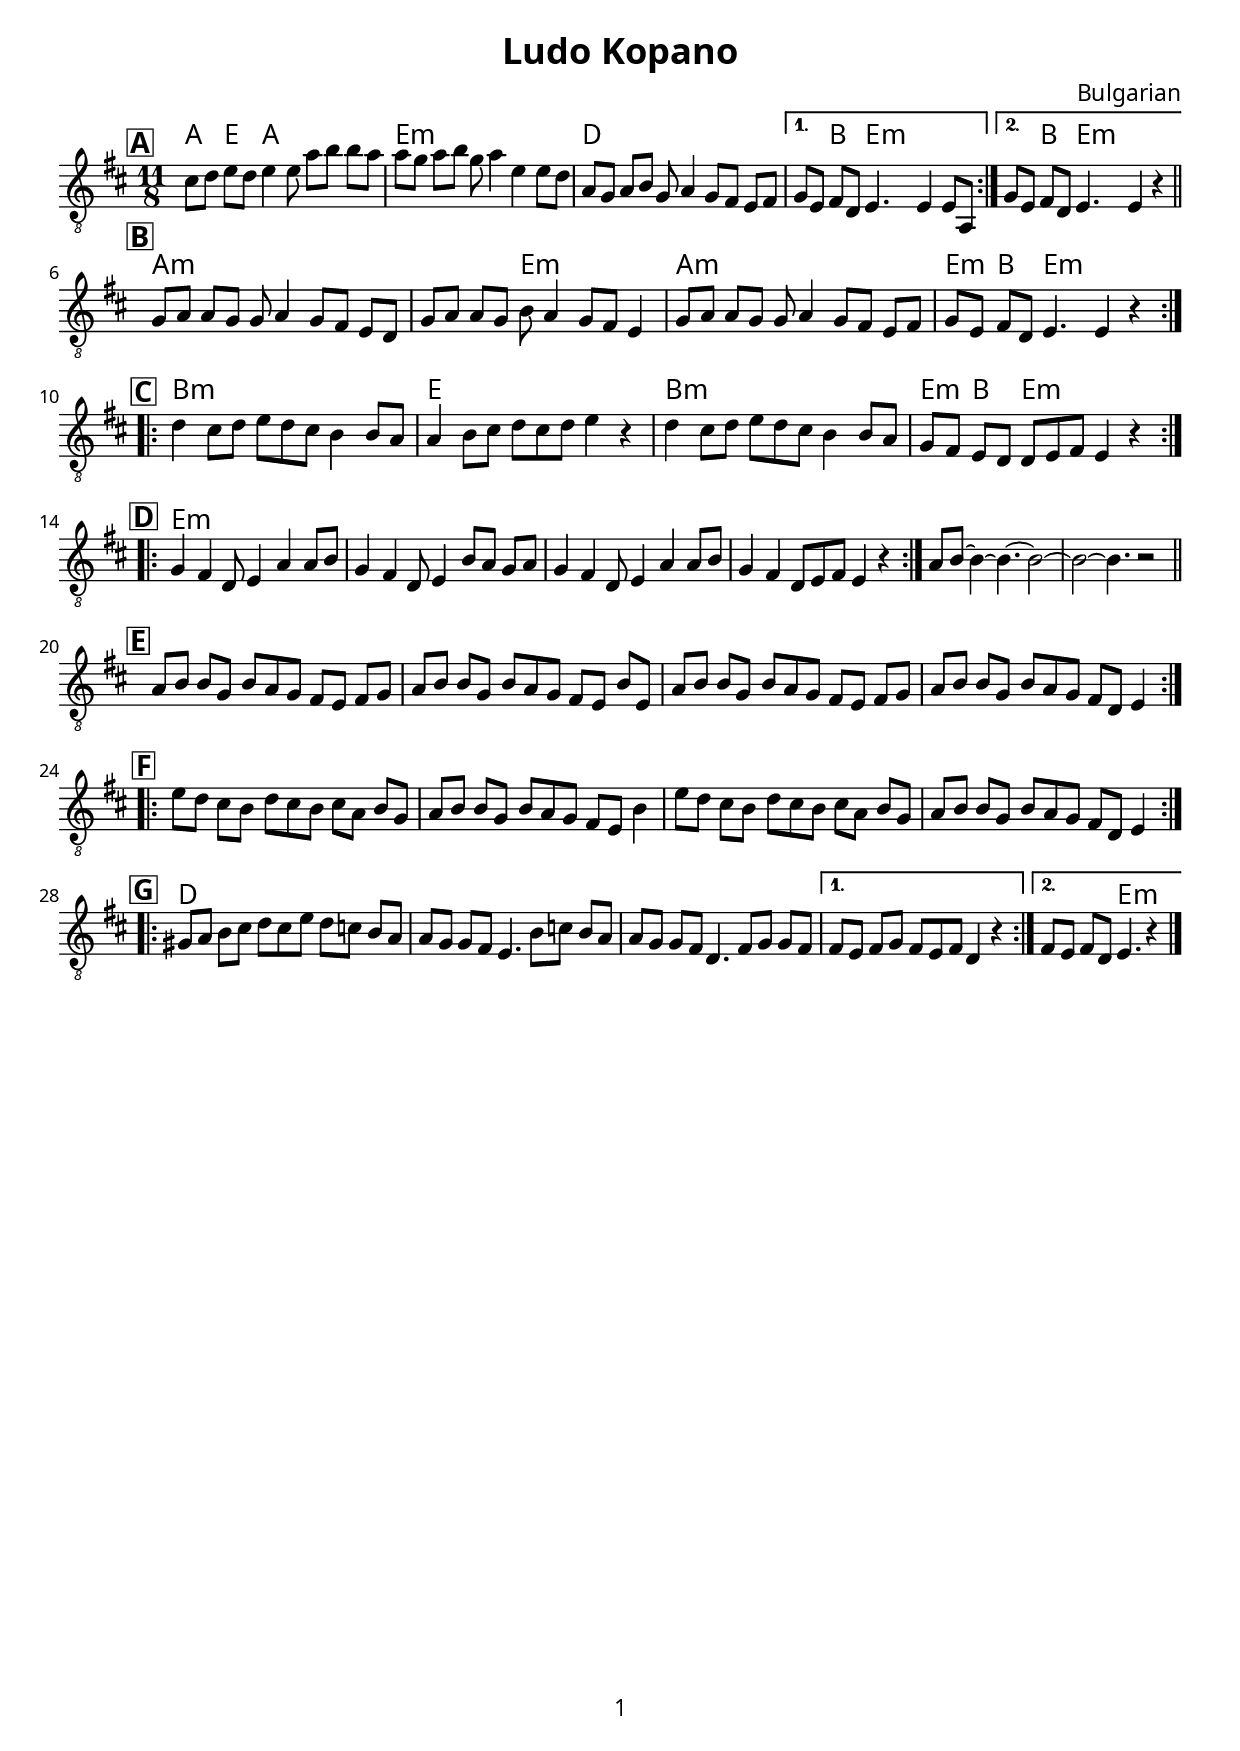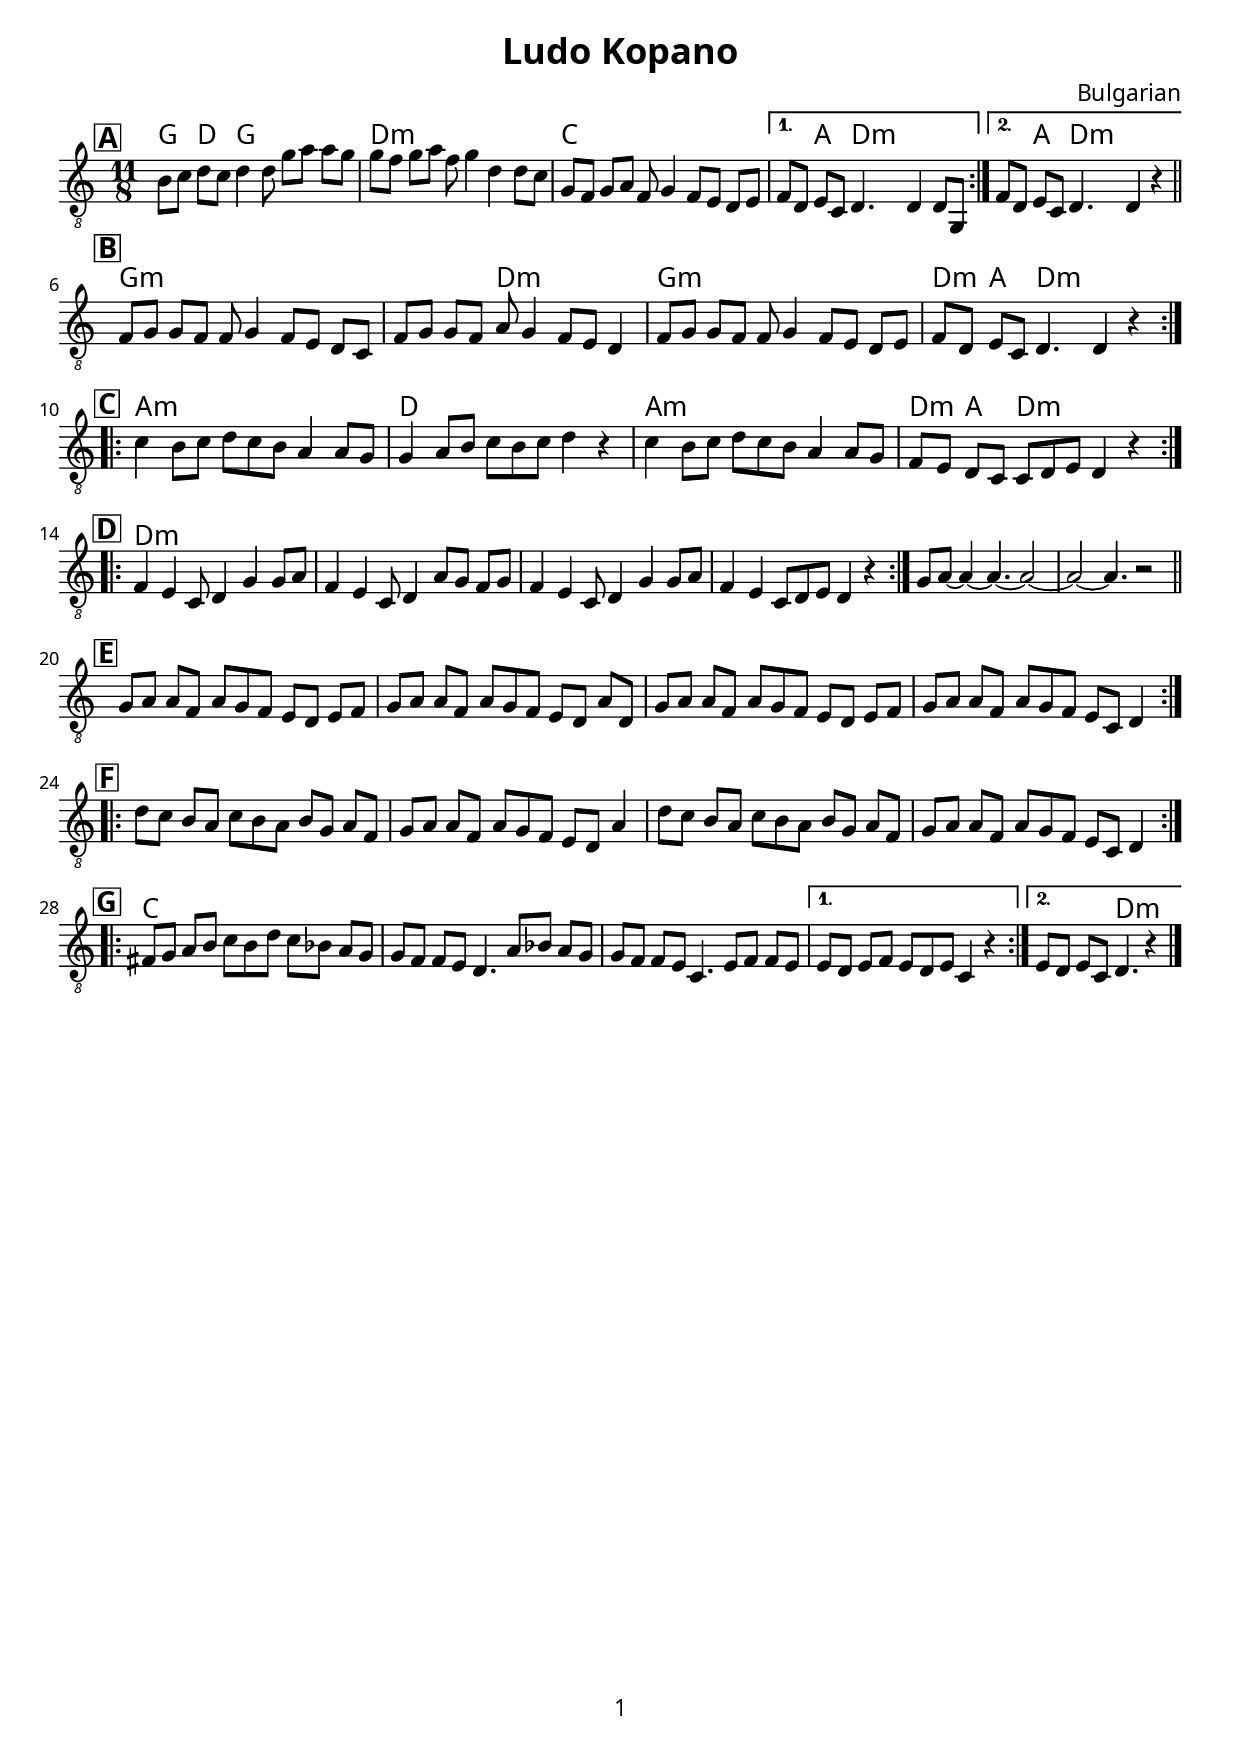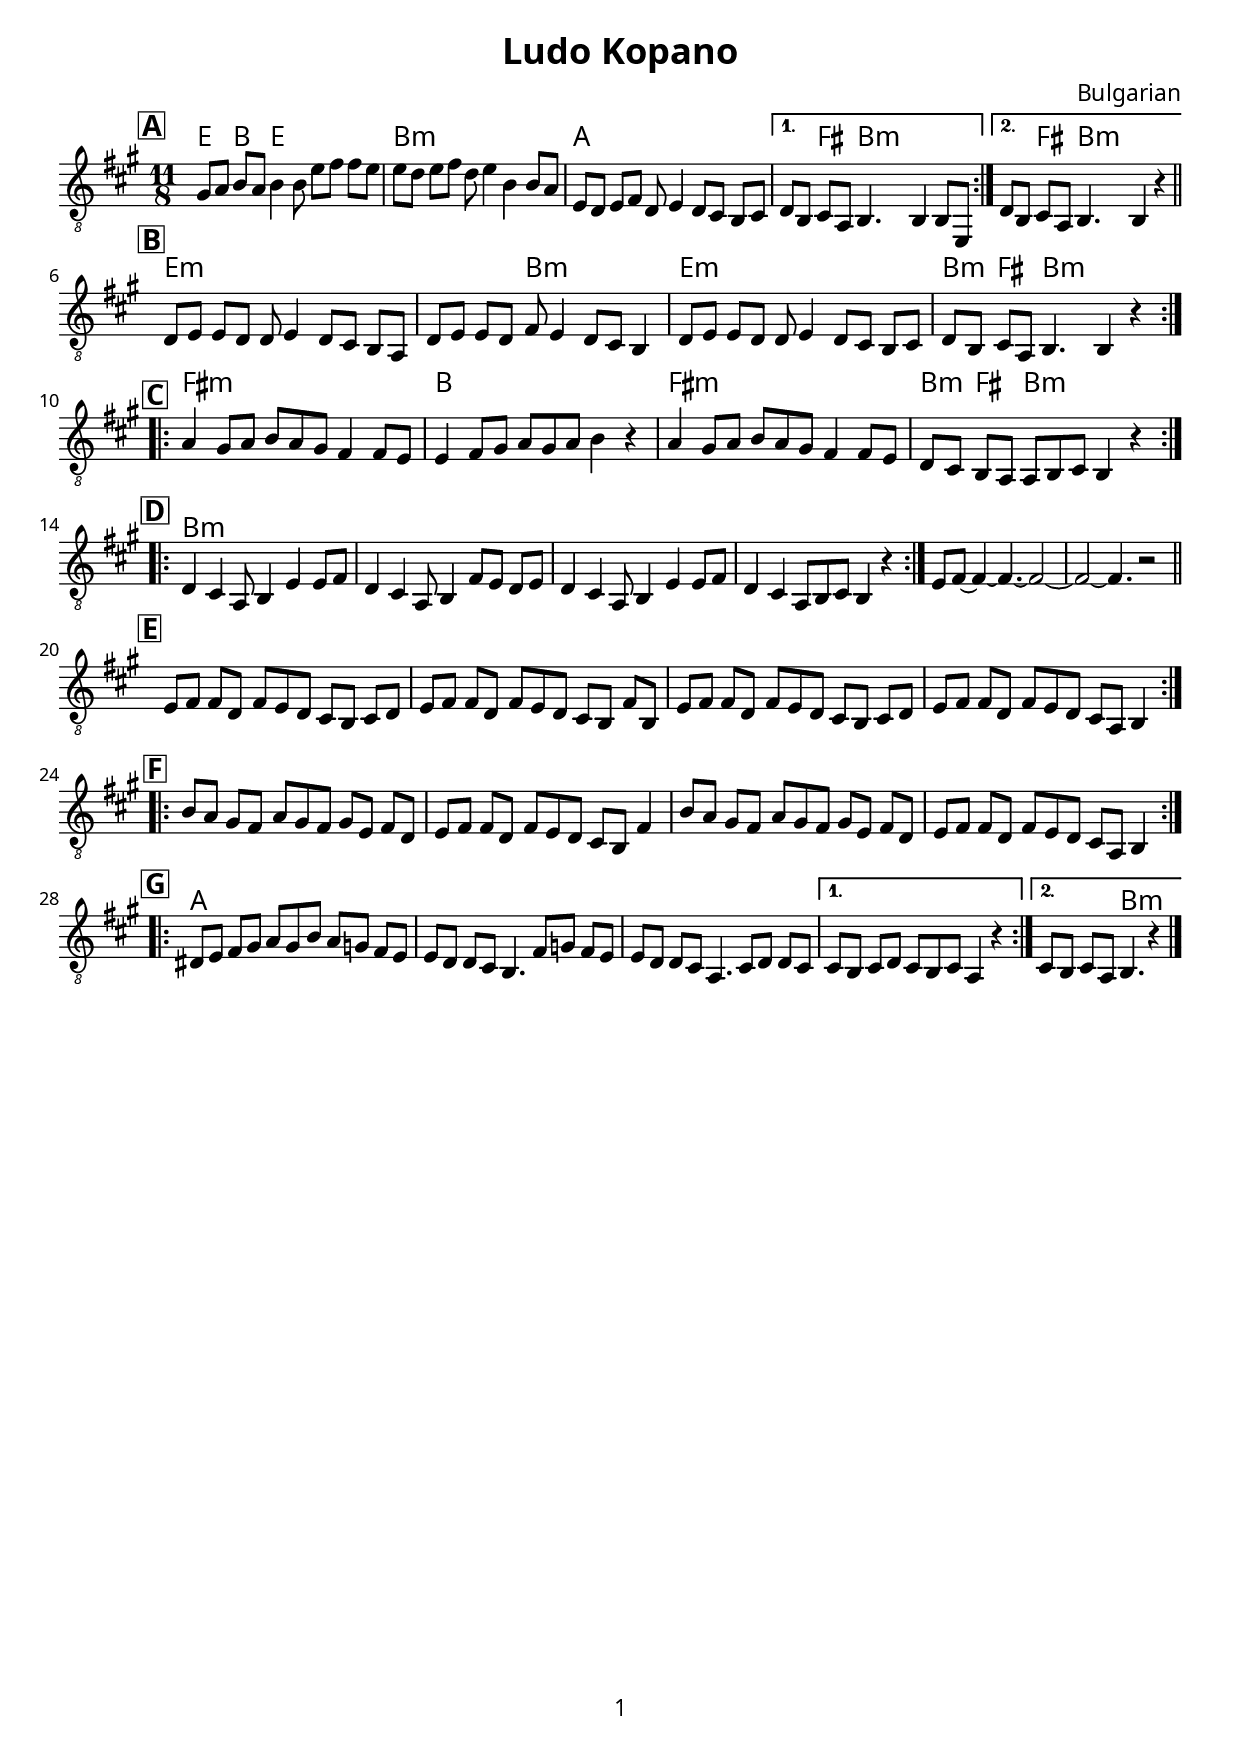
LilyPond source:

% {{{ PARAMETRI
  myTitle = "Ludo Kopano"
  mySubTitle = "Bulgarian"
  myKey = \key c \major
  myTime = \time #'(2 2 3 2 2) 11/8
  myTempo =  #(ly:make-moment 190 4)
% }}}

% INTESTAZIONE {{{
\version "2.18.2"

\header {
  title = \myTitle
  composer = \mySubTitle
}

\paper{
  print-first-page-number = ##t
  oddHeaderMarkup = \markup \null
  evenHeaderMarkup = \markup \null
  oddFooterMarkup = \markup {
    \fill-line {
      \on-the-fly \print-page-number-check-first
      \fromproperty #'page:page-number-string
    }
  }
  evenFooterMarkup = \oddFooterMarkup
  #(set-global-staff-size 10)
  myStaffSize = #20
  fonts = #(make-pango-font-tree
  "FontAwesome"
  "FontAwesome"
  "FontAwesome"
  (/ myStaffSize 20))
}

global = {
  \myKey
  \numericTimeSignature
  \myTime
  \set Score.markFormatter = #format-mark-box-alphabet
}
\layout { indent = #0 }
%}}}

% {{{ PARTE A
  temaA = {
    \repeat volta 2 { b8 c d c d4 d8 g a a g | g f g a f g4 d d8 c | g f g a f g4 f8 e d e |}
    \alternative{
      {f d e c d4. d4 d8 g, |}
      {f' d e c d4. d4 r4 |}
    }
  }

  accordiA = \chordmode{
    \repeat volta 2  { g4 d4 g4. g2 | d1*11/8:m | c1*11/8 | }
    \alternative {
      {c4 a4 d4.:m d2:m |}
      {c4 a4 d4.:m d2:m |}
    }
  }
% }}}

% {{{ PARTE B
  temaB = {
    \repeat volta 2 {
      f8 g g f f g4 f8 e d c | f g g f a g4 f8 e d4 | f8 g g f f g4 f8 e d e | f8 d e c d4. d4 r4 |
    } 
  }

  accordiB = \chordmode{
    \repeat volta 2{
      g1*11/8:m | g2:m d4.:m d2:m | g1*11/8:m | d4:m a4 d4.:m d2:m |
    }
  }
% }}}

% {{{ PARTE C
  temaC = {
    \repeat volta 2 {
      c'4 b8 c d c b a4 a8 g | g4 a8 b c b c d4 r4 | c4 b8 c d c b a4 a8 g | f8 e d c c d e d4 r 4|
    } 
  }

  accordiC = \chordmode{
    \repeat volta 2{
      a1*11/8:m | d1*11/8 |  a1*11/8:m | d4:m a4 d4.:m d2:m |
    }
  }
% }}}

% {{{ PARTE D
  temaD = {
    \repeat volta 2 {
      f4 e c8 d4 g g8 a | f4 e c8 d4 a'8 g f g | f4 e c8 d4 g g8 a| f4 e c8 d e d4 r4 |
    } 
    g8 a8~ a4 ~ a4.~ a2~ | a2~ a4. r2 |
  }

  accordiD = \chordmode{
    \repeat volta 2{
      d1*11/8:m | d1*11/8:m | d1*11/8:m | d1*11/8:m | 
    }
    d1*11/8:m | d1*11/8:m | 
  }
% }}}

% {{{ PARTE E
  temaE = {
    \repeat volta 2 {
      g8 a a f a g f e d e f | g a a f a g f e d a' d, | g a a f a g f e d e f | g a a f a g f e c d4 |
    } 
  }

  accordiE = \chordmode{
    \repeat volta 2{
      s1*11/8 | s1*11/8 | s1*11/8 | s1*11/8 | 
    }
  }
% }}}

% {{{ PARTE F
  temaF = {
    \repeat volta 2 {
      d'8 c b a c b a b g a f | g a a f a g f e d a'4 | d8 c b a c b a b g a f | g a a f a g f e c d4 |
    } 
  }

  accordiF = \chordmode{
    \repeat volta 2{
      s1*11/8 | s1*11/8 | s1*11/8 | s1*11/8 | 
    }
  }
% }}}

% {{{ PARTE G
  temaG = {
    \repeat volta 2 {fis8 g a b c b d c bes a g | g f f e d4. a'8 bes a g | g f f e c4.  e8 f f e |}
    \alternative {
      { e d e f e d e c4 r4 |}
      {e8 d e c d4. r4}
    }
  }

  accordiG = \chordmode{
    \repeat volta 2 {c1*11/8 | c1*11/8 | c1*11/8 }
    \alternative{
      {c1*11/8 |}
      {c2 d4.:m s2 |}
    }
  }
% }}}

% LYRICS {{{
testoCompleto=\markup {
}
% }}}

% SCORE {{{
tema = \relative c' {
  \mark \default
  \temaA \break \bar "||"
  \mark \default
  \temaB \break
  \mark \default
  \temaC \break
  \mark \default
  \temaD \break \bar "||"
  \mark \default
  \temaE \break 
  \mark \default
  \temaF \break
  \mark \default
  \temaG \break \bar "|."
}

chordsPart ={
  \new ChordNames {
    \set chordChanges = ##t
    \accordiA
    \accordiB
    \accordiC
    \accordiD
    \accordiE
    \accordiF
    \accordiG
  }
}

temaPart = \new Staff \with {
  instrumentName = ""
  midiInstrument = "piano"
} { \clef "treble_8" \global \tema }

scoreContent = << 
  \chordsPart
  \temaPart
>>
%}}}

% {{{ BOOKS
  \book{
    \bookOutputSuffix "C"
    \score {
      \scoreContent
      \layout {}
      \midi { \context { \Score tempoWholesPerMinute = #(ly:make-moment 190 4) } }
    }
    \testoCompleto
  }

  \book{
    \bookOutputSuffix "Bb"
    \score { \transpose c d {\scoreContent} }
    \testoCompleto
  }

  \book{
    \bookOutputSuffix "Eb"
    \score { \transpose ees c { \scoreContent } }
    \testoCompleto
  }
% }}}
